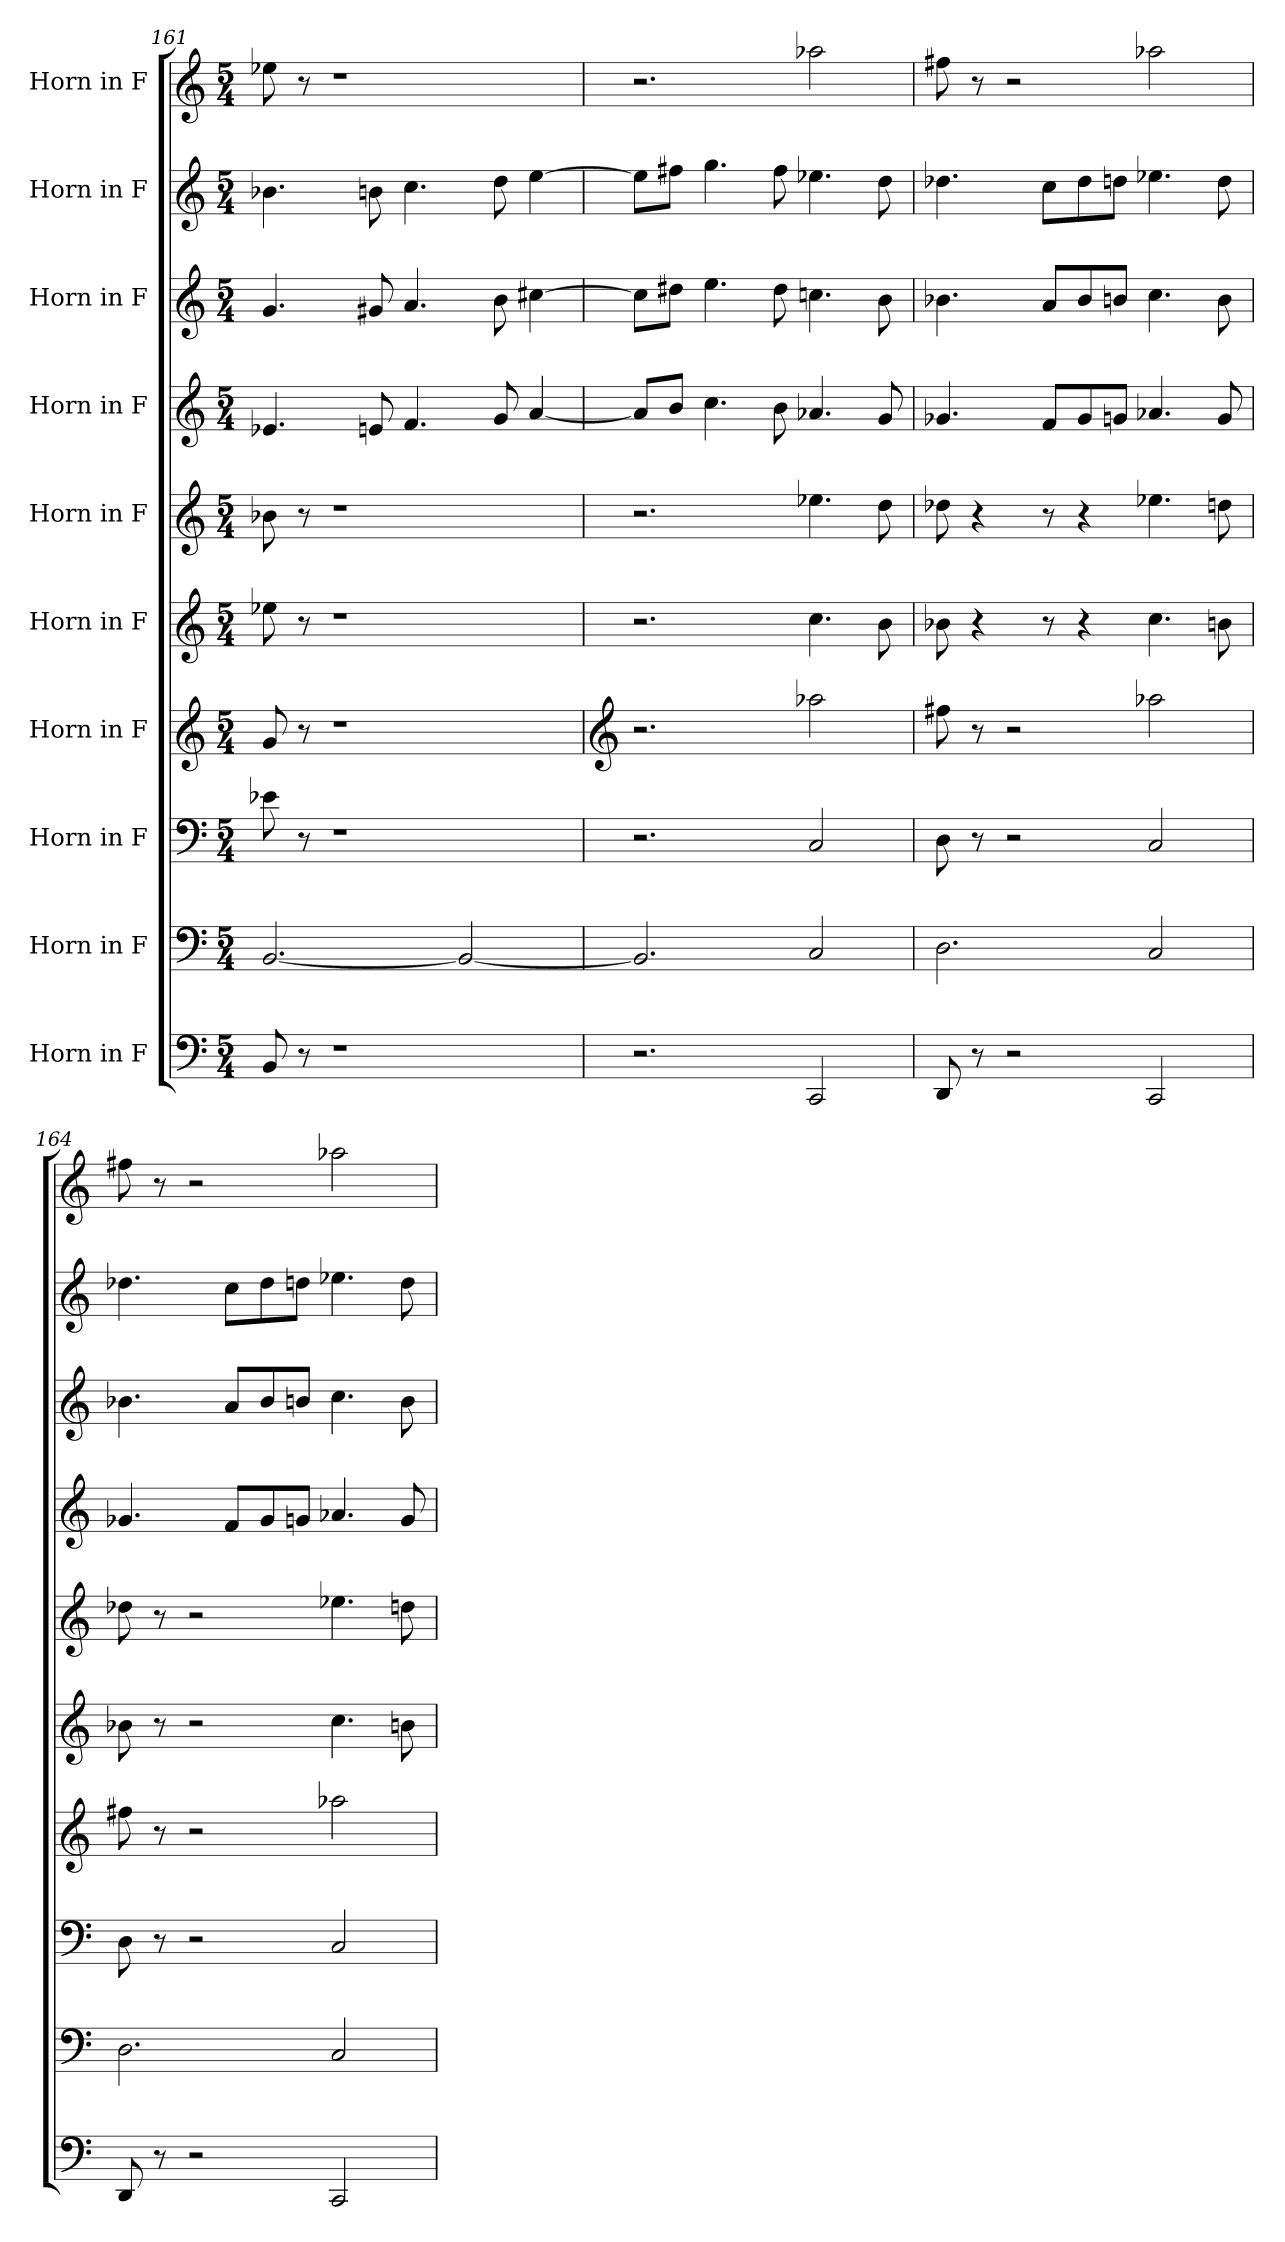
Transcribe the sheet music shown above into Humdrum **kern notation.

**kern	**kern	**kern	**kern	**kern	**kern	**kern	**kern	**kern	**kern
*part10	*part9	*part8	*part7	*part6	*part5	*part4	*part3	*part2	*part1
*staff10	*staff9	*staff8	*staff7	*staff6	*staff5	*staff4	*staff3	*staff2	*staff1
*I"Horn in F	*I"Horn in F	*I"Horn in F	*I"Horn in F	*I"Horn in F	*I"Horn in F	*I"Horn in F	*I"Horn in F	*I"Horn in F	*I"Horn in F
!!LO:PB:g=z
*clefF4	*clefF4	*clefF4	*clefG2	*clefG2	*clefG2	*clefG2	*clefG2	*clefG2	*clefG2
*ITrd4c7	*ITrd4c7	*ITrd4c7	*ITrd4c7	*ITrd4c7	*ITrd4c7	*ITrd4c7	*ITrd4c7	*ITrd4c7	*ITrd4c7
*k[b-]	*k[b-]	*k[b-]	*k[b-]	*k[b-]	*k[b-]	*k[b-]	*k[b-]	*k[b-]	*k[b-]
*M5/4	*M5/4	*M5/4	*M5/4	*M5/4	*M5/4	*M5/4	*M5/4	*M5/4	*M5/4
=161	=161	=161	=161	=161	=161	=161	=161	=161	=161
8EE/	[2.EE/	8A-X\	8c/	8a-X\	8e-X\	4.A-X/	4.c/	4.e-X\	8a-X\
8r	.	8r	8r	8r	8r	.	.	.	8r
1r	.	1r	1r	1r	1r	.	.	.	1r
.	.	.	.	.	.	8An/	8c#X/	8en\	.
.	.	.	.	.	.	4.B-/	4.d/	4.f\	.
.	2EE/_	.	.	.	.	.	.	.	.
.	.	.	.	.	.	8c/	8e\	8g\	.
.	.	.	.	.	.	[4d/	[4f#X\	[4a\	.
=162	=162	=162	=162	=162	=162	=162	=162	=162	=162
*	*	*	*clefG2	*	*	*	*	*	*
2.r	2.EE/]	2.r	2.r	2.r	2.r	8d/L]	8f#\L]	8a\L]	2.r
.	.	.	.	.	.	8e/J	8g#X\J	8bn\J	.
.	.	.	.	.	.	4.f\	4.a\	4.cc\	.
.	.	.	.	.	.	8e\	8g#\	8b\	.
2FFF/	2FF/	2FF/	2dd-X\	4.f\	4.a-X\	4.d-X/	4.fn\	4.a-X\	2dd-X\
.	.	.	.	8e\	8g\	8c/	8e\	8g\	.
=163	=163	=163	=163	=163	=163	=163	=163	=163	=163
8GGG/	2.GG\	8GG\	8bn\	8e-X\	8g-X\	4.c-X/	4.e-X\	4.g-X\	8bn\
8r	.	8r	8r	4r	4r	.	.	.	8r
2r	.	2r	2r	.	.	.	.	.	2r
.	.	.	.	8r	8r	8B-/L	8d/L	8f\L	.
.	.	.	.	4r	4r	8c-/	8e-/	8g-\	.
.	.	.	.	.	.	8cn/J	8en/J	8gn\J	.
2FFF/	2FF/	2FF/	2dd-X\	4.f\	4.a-X\	4.d-X/	4.f\	4.a-X\	2dd-X\
.	.	.	.	8en\	8gn\	8c/	8e\	8g\	.
=164	=164	=164	=164	=164	=164	=164	=164	=164	=164
8GGG/	2.GG\	8GG\	8bn\	8e-X\	8g-X\	4.c-X/	4.e-X\	4.g-X\	8bn\
8r	.	8r	8r	8r	8r	.	.	.	8r
2r	.	2r	2r	2r	2r	.	.	.	2r
.	.	.	.	.	.	8B-/L	8d/L	8f\L	.
.	.	.	.	.	.	8c-/	8e-/	8g-\	.
.	.	.	.	.	.	8cn/J	8en/J	8gn\J	.
2FFF/	2FF/	2FF/	2dd-X\	4.f\	4.a-X\	4.d-X/	4.f\	4.a-X\	2dd-X\
.	.	.	.	8en\	8gn\	8c/	8e\	8g\	.
=	=	=	=	=	=	=	=	=	=
*-	*-	*-	*-	*-	*-	*-	*-	*-	*-
